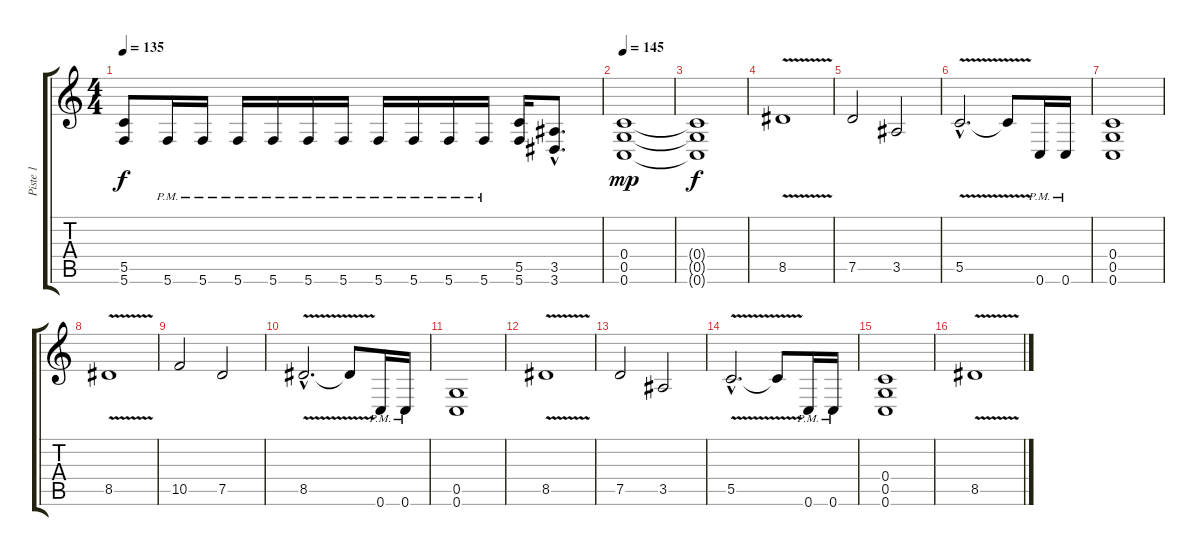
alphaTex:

\track ("Piste 1" "Piste 1") {instrument distortionguitar}
\staff {score tabs}
\tuning (D4 A3 F3 C3 G2 C2) {hide}
\ts (4 4)
\tempo 135
\clef g2
\ks c
(5.5 5.6).8{dy f} 5.6{pm}.16 5.6{pm}.16 5.6{pm}.16 5.6{pm}.16 5.6{pm}.16 5.6{pm}.16 5.6{pm}.16 5.6{pm}.16 5.6{pm}.16 5.6{pm}.16 (5.5 5.6).16 (3.5{hac} 3.6{hac}).8{d} |
\tempo 145
(0.4 0.5 0.6).1{dy mp} |
(0.4{t} 0.5{t} 0.6{t}).1{dy f} |
8.5{v}.1 |
7.5.2 3.5.2 |
5.5{v hac}.2{d} 5.5{t}.8 0.6{pm}.16 0.6{pm}.16 |
(0.4 0.5 0.6).1 |
8.5{v}.1 |
10.5.2 7.5.2 |
8.5{v hac}.2{d} 8.5{t}.8 0.6{pm}.16 0.6{pm}.16 |
(0.5 0.6).1 |
8.5{v}.1 |
7.5.2 3.5.2 |
5.5{v hac}.2{d} 5.5{t}.8 0.6{pm}.16 0.6{pm}.16 |
(0.4 0.5 0.6).1 |
8.5{v}.1
